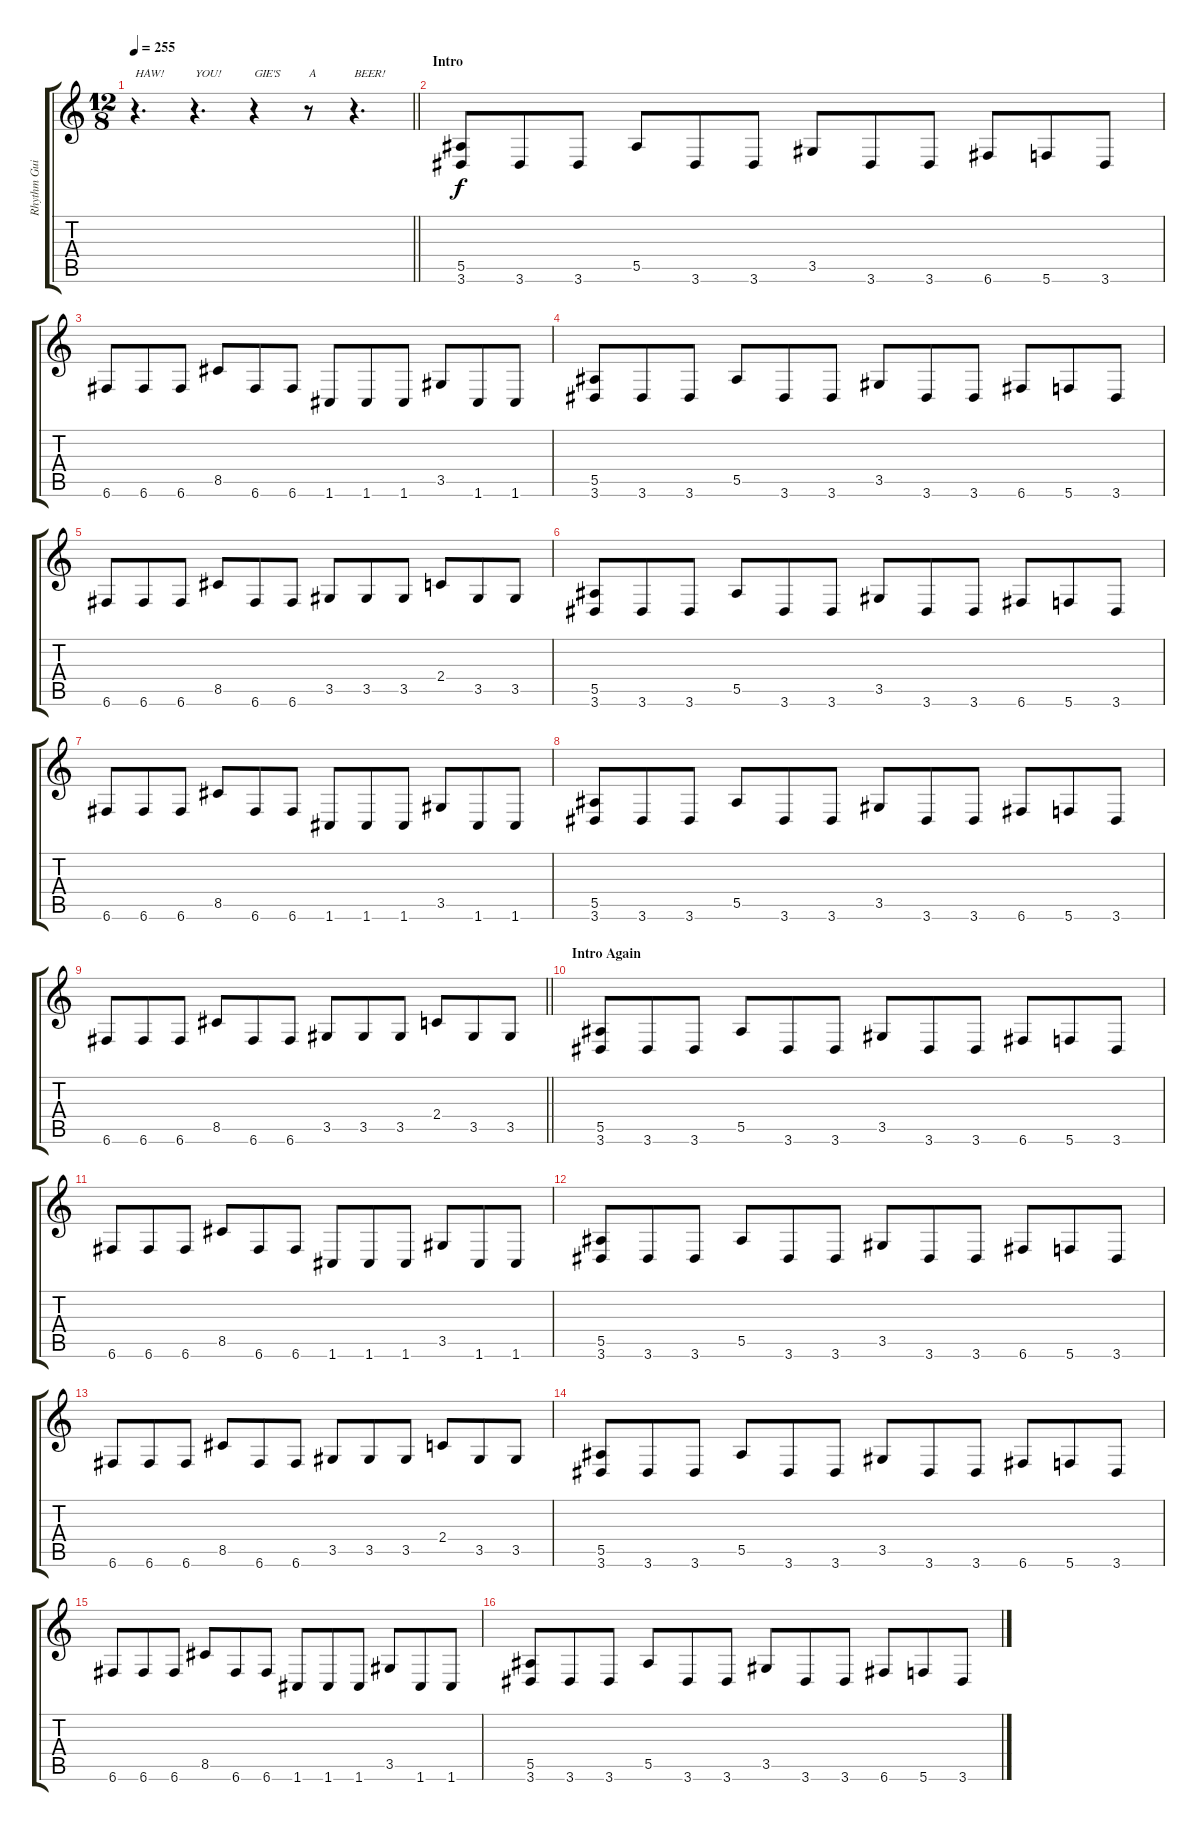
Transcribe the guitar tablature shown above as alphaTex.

\track ("Rhythm Guitar" "Rhythm Gui") {instrument distortionguitar}
\staff {score tabs}
\tuning (C4 G3 Eb3 Bb2 F2 C2) {hide}
\ts (12 8)
\tempo 255
\clef g2
\barLineRight lightlight
\ks c
r.4{d txt "HAW!" dy f instrument distortionguitar} r.4{d txt "YOU!"} r.4{txt "GIE'S"} r.8{txt "A"} r.4{d txt "BEER!"} |
\section ("" "Intro")
(5.5 3.6).8 3.6.8 3.6.8 5.5.8 3.6.8 3.6.8 3.5.8 3.6.8 3.6.8 6.6.8 5.6.8 3.6.8 |
6.6.8 6.6.8 6.6.8 8.5.8 6.6.8 6.6.8 1.6.8 1.6.8 1.6.8 3.5.8 1.6.8 1.6.8 |
(5.5 3.6).8 3.6.8 3.6.8 5.5.8 3.6.8 3.6.8 3.5.8 3.6.8 3.6.8 6.6.8 5.6.8 3.6.8 |
6.6.8 6.6.8 6.6.8 8.5.8 6.6.8 6.6.8 3.5.8 3.5.8 3.5.8 2.4.8 3.5.8 3.5.8 |
(5.5 3.6).8 3.6.8 3.6.8 5.5.8 3.6.8 3.6.8 3.5.8 3.6.8 3.6.8 6.6.8 5.6.8 3.6.8 |
6.6.8 6.6.8 6.6.8 8.5.8 6.6.8 6.6.8 1.6.8 1.6.8 1.6.8 3.5.8 1.6.8 1.6.8 |
(5.5 3.6).8 3.6.8 3.6.8 5.5.8 3.6.8 3.6.8 3.5.8 3.6.8 3.6.8 6.6.8 5.6.8 3.6.8 |
\barLineRight lightlight
6.6.8 6.6.8 6.6.8 8.5.8 6.6.8 6.6.8 3.5.8 3.5.8 3.5.8 2.4.8 3.5.8 3.5.8 |
\section ("" "Intro Again")
(5.5 3.6).8 3.6.8 3.6.8 5.5.8 3.6.8 3.6.8 3.5.8 3.6.8 3.6.8 6.6.8 5.6.8 3.6.8 |
6.6.8 6.6.8 6.6.8 8.5.8 6.6.8 6.6.8 1.6.8 1.6.8 1.6.8 3.5.8 1.6.8 1.6.8 |
(5.5 3.6).8 3.6.8 3.6.8 5.5.8 3.6.8 3.6.8 3.5.8 3.6.8 3.6.8 6.6.8 5.6.8 3.6.8 |
6.6.8 6.6.8 6.6.8 8.5.8 6.6.8 6.6.8 3.5.8 3.5.8 3.5.8 2.4.8 3.5.8 3.5.8 |
(5.5 3.6).8 3.6.8 3.6.8 5.5.8 3.6.8 3.6.8 3.5.8 3.6.8 3.6.8 6.6.8 5.6.8 3.6.8 |
6.6.8 6.6.8 6.6.8 8.5.8 6.6.8 6.6.8 1.6.8 1.6.8 1.6.8 3.5.8 1.6.8 1.6.8 |
(5.5 3.6).8 3.6.8 3.6.8 5.5.8 3.6.8 3.6.8 3.5.8 3.6.8 3.6.8 6.6.8 5.6.8 3.6.8
